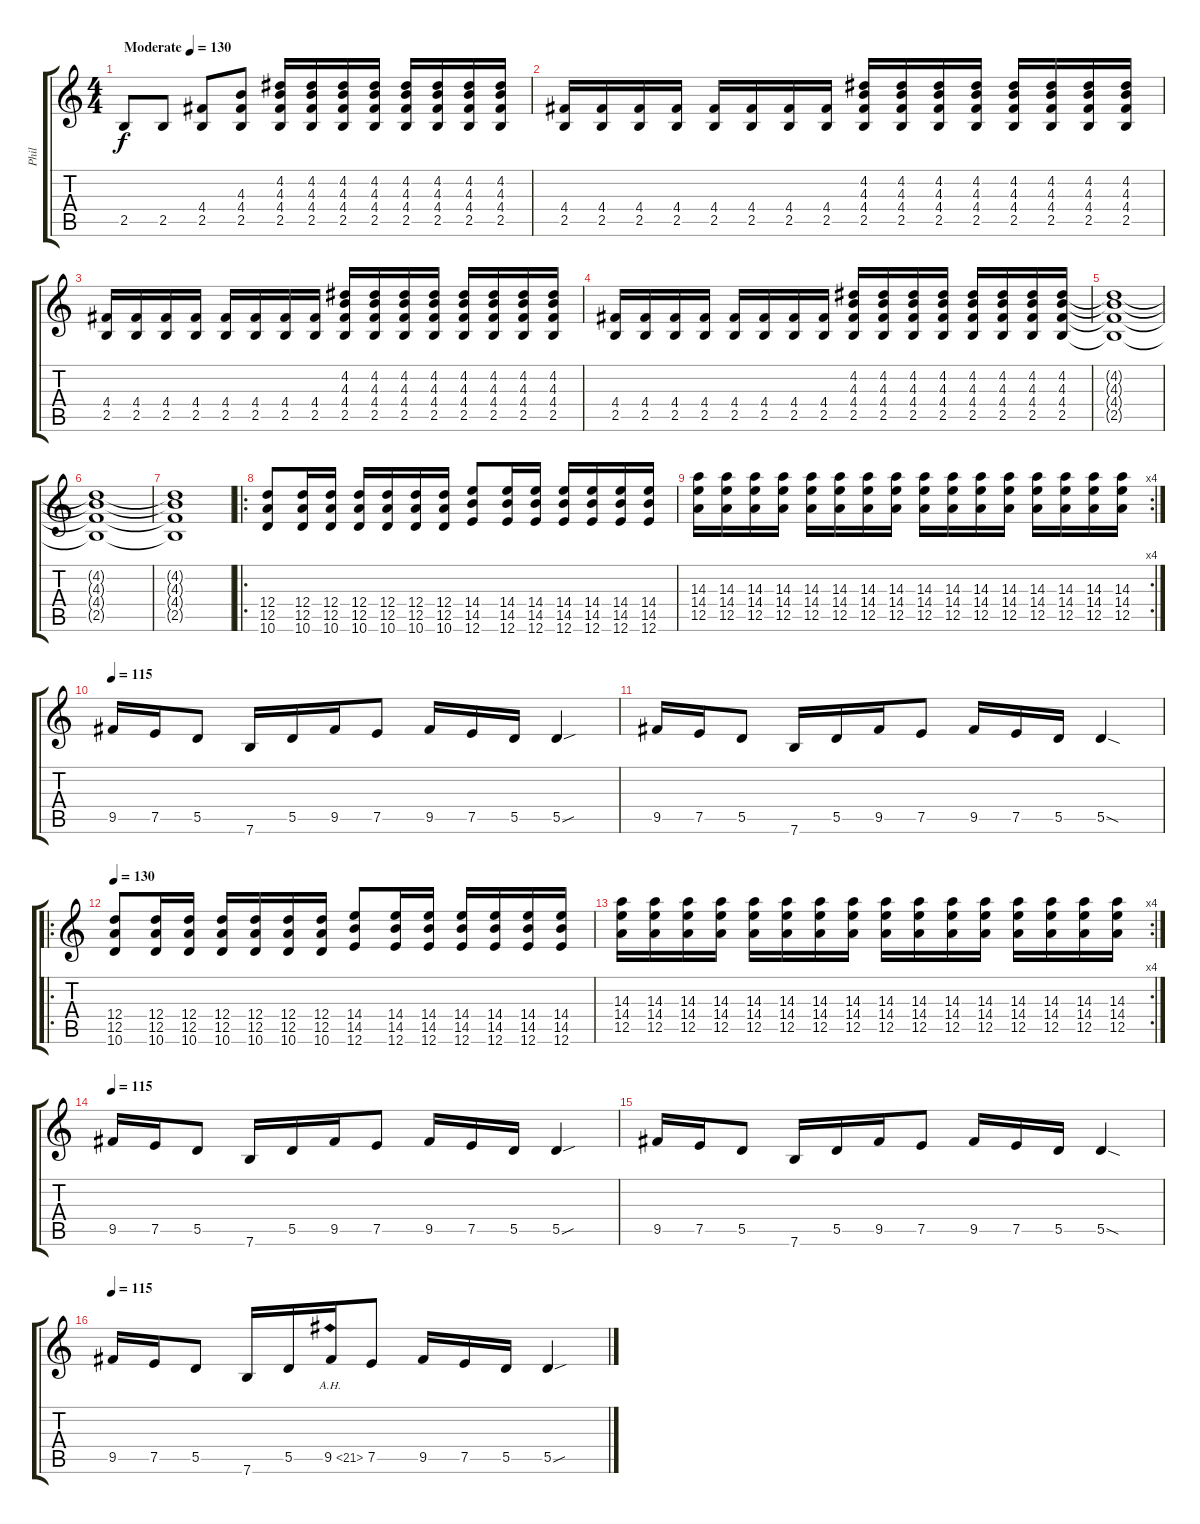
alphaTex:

\track ("Phil" "Phil") {instrument distortionguitar}
\staff {score tabs}
\tuning (E4 B3 G3 D3 A2 E2) {hide}
\ts (4 4)
\tempo (130 "Moderate")
\clef g2
\ks c
2.5.8{dy f instrument distortionguitar} 2.5.8 (4.4 2.5).8 (4.3 4.4 2.5).8 (4.2 4.3 4.4 2.5).16 (4.2 4.3 4.4 2.5).16 (4.2 4.3 4.4 2.5).16 (4.2 4.3 4.4 2.5).16 (4.2 4.3 4.4 2.5).16 (4.2 4.3 4.4 2.5).16 (4.2 4.3 4.4 2.5).16 (4.2 4.3 4.4 2.5).16 |
(4.4 2.5).16 (4.4 2.5).16 (4.4 2.5).16 (4.4 2.5).16 (4.4 2.5).16 (4.4 2.5).16 (4.4 2.5).16 (4.4 2.5).16 (4.2 4.3 4.4 2.5).16 (4.2 4.3 4.4 2.5).16 (4.2 4.3 4.4 2.5).16 (4.2 4.3 4.4 2.5).16 (4.2 4.3 4.4 2.5).16 (4.2 4.3 4.4 2.5).16 (4.2 4.3 4.4 2.5).16 (4.2 4.3 4.4 2.5).16 |
(4.4 2.5).16 (4.4 2.5).16 (4.4 2.5).16 (4.4 2.5).16 (4.4 2.5).16 (4.4 2.5).16 (4.4 2.5).16 (4.4 2.5).16 (4.2 4.3 4.4 2.5).16 (4.2 4.3 4.4 2.5).16 (4.2 4.3 4.4 2.5).16 (4.2 4.3 4.4 2.5).16 (4.2 4.3 4.4 2.5).16 (4.2 4.3 4.4 2.5).16 (4.2 4.3 4.4 2.5).16 (4.2 4.3 4.4 2.5).16 |
(4.4 2.5).16 (4.4 2.5).16 (4.4 2.5).16 (4.4 2.5).16 (4.4 2.5).16 (4.4 2.5).16 (4.4 2.5).16 (4.4 2.5).16 (4.2 4.3 4.4 2.5).16 (4.2 4.3 4.4 2.5).16 (4.2 4.3 4.4 2.5).16 (4.2 4.3 4.4 2.5).16 (4.2 4.3 4.4 2.5).16 (4.2 4.3 4.4 2.5).16 (4.2 4.3 4.4 2.5).16 (4.2 4.3 4.4 2.5).16 |
(4.2{t} 4.3{t} 4.4{t} 2.5{t}).1 |
(4.2{t} 4.3{t} 4.4{t} 2.5{t}).1 |
(4.2{t} 4.3{t} 4.4{t} 2.5{t}).1 |
\ro
(12.4 12.5 10.6).8 (12.4 12.5 10.6).16 (12.4 12.5 10.6).16 (12.4 12.5 10.6).16 (12.4 12.5 10.6).16 (12.4 12.5 10.6).16 (12.4 12.5 10.6).16 (14.4 14.5 12.6).8 (14.4 14.5 12.6).16 (14.4 14.5 12.6).16 (14.4 14.5 12.6).16 (14.4 14.5 12.6).16 (14.4 14.5 12.6).16 (14.4 14.5 12.6).16 |
\rc 4
(14.3 14.4 12.5).16 (14.3 14.4 12.5).16 (14.3 14.4 12.5).16 (14.3 14.4 12.5).16 (14.3 14.4 12.5).16 (14.3 14.4 12.5).16 (14.3 14.4 12.5).16 (14.3 14.4 12.5).16 (14.3 14.4 12.5).16 (14.3 14.4 12.5).16 (14.3 14.4 12.5).16 (14.3 14.4 12.5).16 (14.3 14.4 12.5).16 (14.3 14.4 12.5).16 (14.3 14.4 12.5).16 (14.3 14.4 12.5).16 |
\tempo 115
9.5.16 7.5.16 5.5.8 7.6.16 5.5.16 9.5.16 7.5.8 9.5.16 7.5.16 5.5.16 5.5{sou}.4 |
9.5.16 7.5.16 5.5.8 7.6.16 5.5.16 9.5.16 7.5.8 9.5.16 7.5.16 5.5.16 5.5{sod}.4 |
\ro
\tempo 130
(12.4 12.5 10.6).8 (12.4 12.5 10.6).16 (12.4 12.5 10.6).16 (12.4 12.5 10.6).16 (12.4 12.5 10.6).16 (12.4 12.5 10.6).16 (12.4 12.5 10.6).16 (14.4 14.5 12.6).8 (14.4 14.5 12.6).16 (14.4 14.5 12.6).16 (14.4 14.5 12.6).16 (14.4 14.5 12.6).16 (14.4 14.5 12.6).16 (14.4 14.5 12.6).16 |
\rc 4
(14.3 14.4 12.5).16 (14.3 14.4 12.5).16 (14.3 14.4 12.5).16 (14.3 14.4 12.5).16 (14.3 14.4 12.5).16 (14.3 14.4 12.5).16 (14.3 14.4 12.5).16 (14.3 14.4 12.5).16 (14.3 14.4 12.5).16 (14.3 14.4 12.5).16 (14.3 14.4 12.5).16 (14.3 14.4 12.5).16 (14.3 14.4 12.5).16 (14.3 14.4 12.5).16 (14.3 14.4 12.5).16 (14.3 14.4 12.5).16 |
\tempo 115
9.5.16 7.5.16 5.5.8 7.6.16 5.5.16 9.5.16 7.5.8 9.5.16 7.5.16 5.5.16 5.5{sou}.4 |
9.5.16 7.5.16 5.5.8 7.6.16 5.5.16 9.5.16 7.5.8 9.5.16 7.5.16 5.5.16 5.5{sod}.4 |
\tempo 115
9.5.16 7.5.16 5.5.8 7.6.16 5.5.16 9.5{ah 12}.16 7.5.8 9.5.16 7.5.16 5.5.16 5.5{sou}.4
